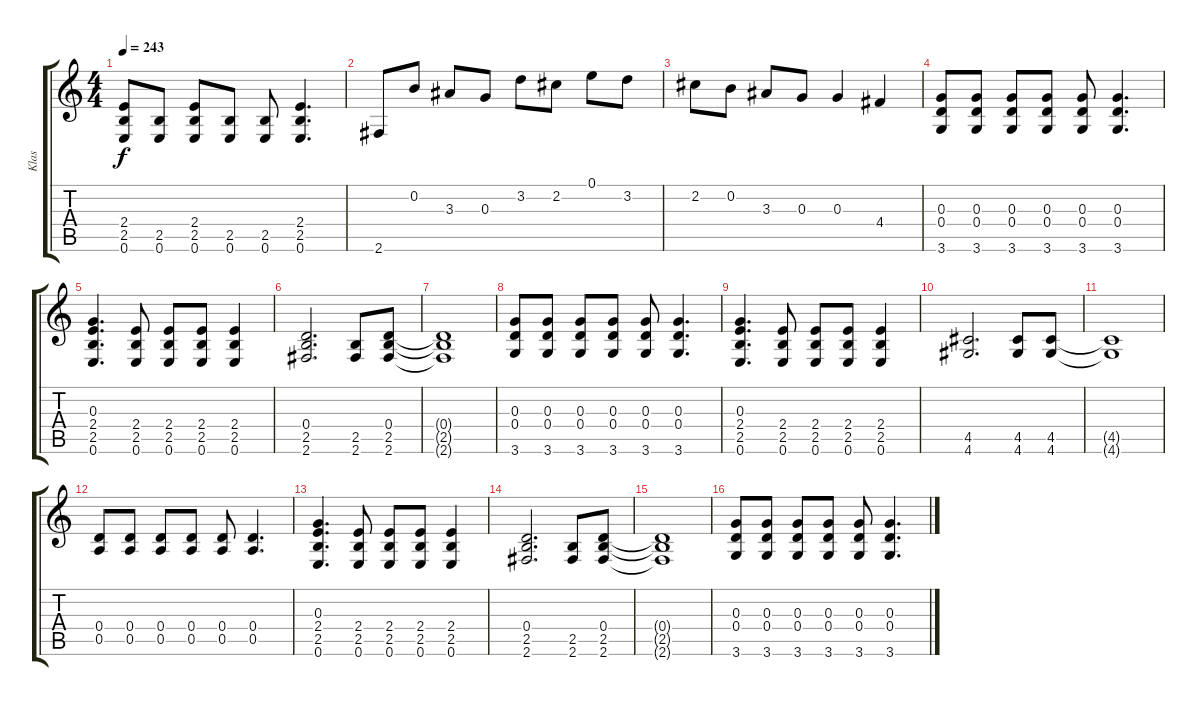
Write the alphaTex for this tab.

\track ("Klas" "Klas") {instrument distortionguitar}
\staff {score tabs}
\tuning (E4 B3 G3 D3 A2 E2) {hide}
\ts (4 4)
\tempo 243
\clef g2
\ks c
(2.4 2.5 0.6).8{dy f} (2.5 0.6).8 (2.4 2.5 0.6).8 (2.5 0.6).8 (2.5 0.6).8 (2.4 2.5 0.6).4{d} |
2.6.8 0.2.8 3.3.8 0.3.8 3.2.8 2.2.8 0.1.8 3.2.8 |
2.2.8 0.2.8 3.3.8 0.3.8 0.3.4 4.4.4 |
(0.3 0.4 3.6).8 (0.3 0.4 3.6).8 (0.3 0.4 3.6).8 (0.3 0.4 3.6).8 (0.3 0.4 3.6).8 (0.3 0.4 3.6).4{d} |
(0.3 2.4 2.5 0.6).4{d} (2.4 2.5 0.6).8 (2.4 2.5 0.6).8 (2.4 2.5 0.6).8 (2.4 2.5 0.6).4 |
(0.4 2.5 2.6).2{d} (2.5 2.6).8 (0.4 2.5 2.6).8 |
(0.4{t} 2.5{t} 2.6{t}).1 |
(0.3 0.4 3.6).8 (0.3 0.4 3.6).8 (0.3 0.4 3.6).8 (0.3 0.4 3.6).8 (0.3 0.4 3.6).8 (0.3 0.4 3.6).4{d} |
(0.3 2.4 2.5 0.6).4{d} (2.4 2.5 0.6).8 (2.4 2.5 0.6).8 (2.4 2.5 0.6).8 (2.4 2.5 0.6).4 |
(4.5 4.6).2{d} (4.5 4.6).8 (4.5 4.6).8 |
(4.5{t} 4.6{t}).1 |
(0.4 0.5).8 (0.4 0.5).8 (0.4 0.5).8 (0.4 0.5).8 (0.4 0.5).8 (0.4 0.5).4{d} |
(0.3 2.4 2.5 0.6).4{d} (2.4 2.5 0.6).8 (2.4 2.5 0.6).8 (2.4 2.5 0.6).8 (2.4 2.5 0.6).4 |
(0.4 2.5 2.6).2{d} (2.5 2.6).8 (0.4 2.5 2.6).8 |
(0.4{t} 2.5{t} 2.6{t}).1 |
(0.3 0.4 3.6).8 (0.3 0.4 3.6).8 (0.3 0.4 3.6).8 (0.3 0.4 3.6).8 (0.3 0.4 3.6).8 (0.3 0.4 3.6).4{d}
